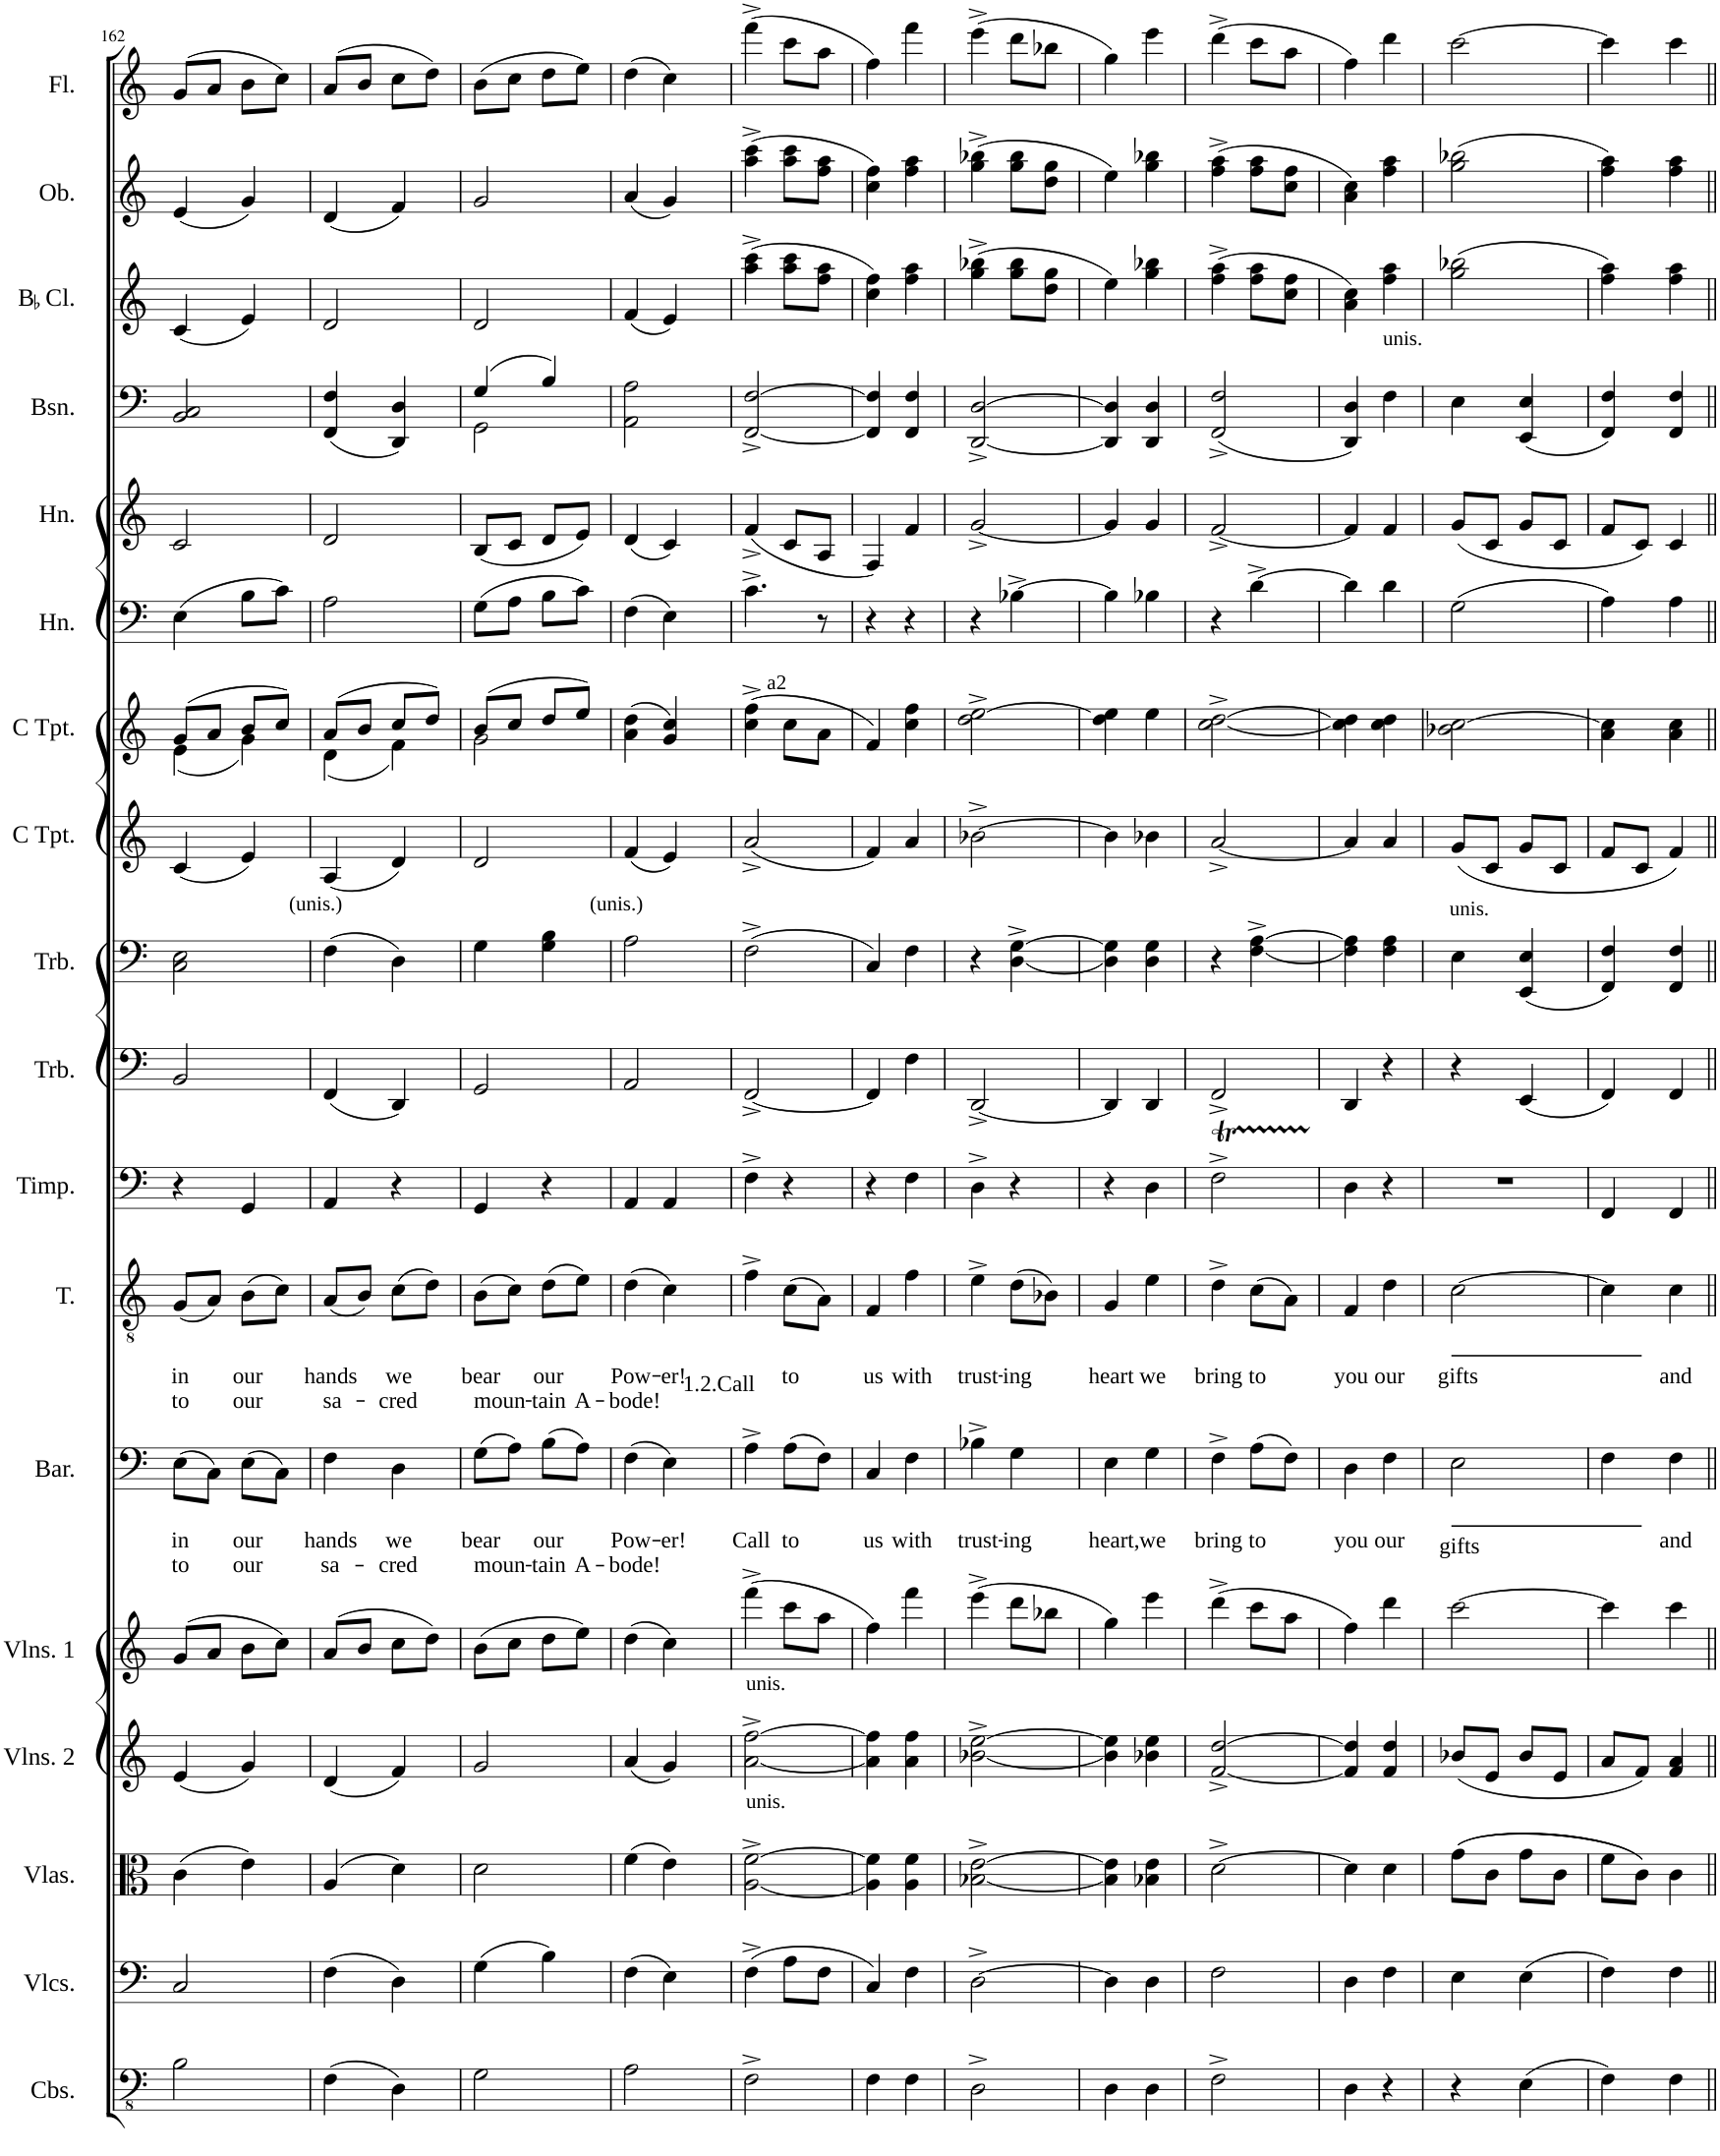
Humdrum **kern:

**kern	**kern	**kern	**kern	**kern	**kern	**text	**text	**kern	**text	**text	**kern	**kern	**kern	**kern	**kern	**kern	**kern	**kern	**kern	**kern	**kern
*part18	*part17	*part16	*part15	*part14	*part13	*part13	*part13	*part12	*part12	*part12	*part11	*part10	*part9	*part8	*part7	*part6	*part5	*part4	*part3	*part2	*part1
*staff18	*staff17	*staff16	*staff15	*staff14	*staff13	*staff13	*staff13	*staff12	*staff12	*staff12	*staff11	*staff10	*staff9	*staff8	*staff7	*staff6	*staff5	*staff4	*staff3	*staff2	*staff1
*I"Contrabasses	*I"Violoncellos	*I"Violas	*I"Violins 2	*I"Violins 1	*I"Baritone	*	*	*I"Tenor	*	*	*I"Timpani	*I"Trombone	*I"Trombone	*I"C Trumpet	*I"C Trumpet	*I"Horn	*I"Horn	*I"Bassoon	*I"BaccidentalFlat Clarinet	*I"Oboe	*I"Flute
*I'Cbs.	*I'Vlcs.	*I'Vlas.	*I'Vlns. 2	*I'Vlns. 1	*I'Bar.	*	*	*I'T.	*	*	*I'Timp.	*I'Trb.	*I'Trb.	*I'C Tpt.	*I'C Tpt.	*I'Hn.	*I'Hn.	*I'Bsn.	*I'BaccidentalFlat Cl.	*I'Ob.	*I'Fl.
!!LO:PB:g=z
*clefFv4	*clefF4	*clefC3	*clefG2	*clefG2	*clefF4	*	*	*clefGv2	*	*	*clefF4	*clefF4	*clefF4	*clefG2	*clefG2	*clefF4	*clefG2	*clefF4	*clefG2	*clefG2	*clefG2
*	*	*	*	*	*	*	*	*	*	*	*	*	*	*	*	*ITrd4c7	*ITrd4c7	*	*ITrd1c2	*	*
*k[]	*k[]	*k[]	*k[]	*k[]	*k[]	*	*	*k[]	*	*	*k[]	*k[]	*k[]	*k[]	*k[]	*k[]	*k[]	*k[]	*k[]	*k[]	*k[]
*M2/4	*M2/4	*M2/4	*M2/4	*M2/4	*M2/4	*	*	*M2/4	*	*	*M2/4	*M2/4	*M2/4	*M2/4	*M2/4	*M2/4	*M2/4	*M2/4	*M2/4	*M2/4	*M2/4
=162	=162	=162	=162	=162	=162	=162	=162	=162	=162	=162	=162	=162	=162	=162	=162	=162	=162	=162	=162	=162	=162
!	!	!	!	!	!	!LO:LY:b	!LO:LY:b	!	!LO:LY:b	!LO:LY:b	!	!	!	!	!	!	!	!	!	!	!
*	*	*	*	*	*	*	*	*	*	*	*	*	*	*	*^	*	*	*	*	*	*
2BB\	2C/	(4c\	(4e/	(8g/L	(8E\L	in	to	(8G/L	in	to	4r	2BB/	2C\ 2E\	(4c/	(8g/L	(4e\	(4E\	2c/	2BB/ 2C/	(4c/	(4e/	(8g/L
.	.	.	.	8a/J	8C\J)	.	.	8A/J)	.	.	.	.	.	.	8a/J	.	.	.	.	.	.	8a/J
!	!	!	!	!	!	!LO:LY:b	!LO:LY:b	!	!LO:LY:b	!LO:LY:b	!	!	!	!	!	!	!	!	!	!	!	!
.	.	4e\)	4g/)	8b\L	(8E\L	our	our	(8B\L	our	our	4GG/	.	.	4e/)	8b/L	4g\)	8B\L	.	.	4e/)	4g/)	8b\L
.	.	.	.	8cc\J)	8C\J)	.	.	8c\J)	.	.	.	.	.	.	8cc/J)	.	8c\J)	.	.	.	.	8cc\J)
=163	=163	=163	=163	=163	=163	=163	=163	=163	=163	=163	=163	=163	=163	=163	=163	=163	=163	=163	=163	=163	=163	=163
!	!	!	!	!	!	!	!	!	!	!	!	!	!LO:TX:a:t=(unis.)	!	!	!	!	!	!	!	!	!
!	!	!	!	!	!	!LO:LY:b	!LO:LY:b	!	!LO:LY:b	!LO:LY:b	!	!	!	!	!	!	!	!	!	!	!	!
(4FF\	(4F\	(4A/	(4d/	(8a/L	4F\	hands	sa-	(8A/L	hands	sa-	4AA/	(4FF/	(4F\	(4A/	(8a/L	(4d\	2A\	2d/	(4FF/ 4F/	2d/	(4d/	(8a/L
.	.	.	.	8b/J	.	.	.	8B/J)	.	.	.	.	.	.	8b/J	.	.	.	.	.	.	8b/J
!	!	!	!	!	!	!LO:LY:b	!LO:LY:b	!	!LO:LY:b	!LO:LY:b	!	!	!	!	!	!	!	!	!	!	!	!
4DD\)	4D\)	4d\)	4f/)	8cc\L	4D\	we	-cred	(8c\L	we	cred	4r	4DD/)	4D\)	4d/)	8cc/L	4f\)	.	.	4DD/ 4D/)	.	4f/)	8cc\L
.	.	.	.	8dd\J)	.	.	.	8d\J)	.	.	.	.	.	.	8dd/J)	.	.	.	.	.	.	8dd\J)
=164	=164	=164	=164	=164	=164	=164	=164	=164	=164	=164	=164	=164	=164	=164	=164	=164	=164	=164	=164	=164	=164	=164
!	!	!	!	!	!	!LO:LY:b	!LO:LY:b	!	!LO:LY:b	!LO:LY:b	!	!	!	!	!	!	!	!	!	!	!	!
*	*	*	*	*	*	*	*	*	*	*	*	*	*	*	*	*	*	*	*^	*	*	*
2GG\	(4G\	2d\	2g/	(8b\L	(8G\L	bear	moun-	(8B\L	bear	moun-	4GG/	2GG/	4G\	2d/	(8b/L	2g\	(8G\L	(8B/L	(4G/	2GG\	2d/	2g/	(8b\L
.	.	.	.	8cc\J	8A\J)	.	.	8c\J)	.	.	.	.	.	.	8cc/J	.	8A\J	8c/J	.	.	.	.	8cc\J
!	!	!	!	!	!	!LO:LY:b	!LO:LY:b	!	!LO:LY:b	!LO:LY:b	!	!	!	!	!	!	!	!	!	!	!	!	!
.	4B\)	.	.	8dd\L	(8B\L	our	tain	(8d\L	our	tain	4r	.	4G\ 4B\	.	8dd/L	.	8B\L	8d/L	4B/)	.	.	.	8dd\L
!	!	!	!	!	!	!	!LO:LY:b	!	!	!LO:LY:b	!	!	!	!	!	!	!	!	!	!	!	!	!
.	.	.	.	8ee\J)	8A\J)	.	A-	8e\J)	.	A-	.	.	.	.	8ee/J)	.	8c\J)	8e/J)	.	.	.	.	8ee\J)
*	*	*	*	*	*	*	*	*	*	*	*	*	*	*	*v	*v	*	*	*v	*v	*	*	*
=165	=165	=165	=165	=165	=165	=165	=165	=165	=165	=165	=165	=165	=165	=165	=165	=165	=165	=165	=165	=165	=165
!	!	!	!	!	!	!	!	!	!	!	!	!	!LO:TX:a:t=(unis.)	!	!	!	!	!	!	!	!
!	!	!	!	!	!	!LO:LY:b	!LO:LY:b	!	!LO:LY:b	!LO:LY:b	!	!	!	!	!	!	!	!	!	!	!
2AA\	(4F\	(4f\	(4a/	(4dd\	(4F\	Pow-	-bode!	(4d\	Pow-	-bode!	4AA/	2AA/	2A\	(4f/	(4a\ 4dd\	(4F\	(4d/	2AA\ 2A\	(4f/	(4a/	(4dd\
!	!	!	!	!	!	!LO:LY:b	!	!	!LO:LY:b	!	!	!	!	!	!	!	!	!	!	!	!
.	4E\)	4e\)	4g/)	4cc\)	4E\)	-er!	.	4c\)	-er!	.	4AA/	.	.	4e/)	4g/ 4cc/)	4E\)	4c/)	.	4e/)	4g/)	4cc\)
=166	=166	=166	=166	=166	=166	=166	=166	=166	=166	=166	=166	=166	=166	=166	=166	=166	=166	=166	=166	=166	=166
!	!	!	!LO:TX:a:t=unis.	!	!	!	!	!	!	!	!	!	!	!	!	!	!	!	!	!	!
!	!	!LO:TX:a:t=unis.	!	!	!	!	!	!	!	!	!	!	!	!	!	!	!	!	!	!	!
!	!	!	!	!	!	!LO:LY:b	!	!	!LO:LY:b	!	!	!	!	!	!	!	!	!	!	!	!
2FF^\	(4F^\	[2A\^ [2f\^	[2a\^ [2ff\^	(4fff^\	4A^\	Call	.	4f^\	1.2.Call	.	4F^\	[2FF^/	(2F^\	(2a^/	(4cc\^ 4ff\^	4.c^\	(4f^/	[2FF/^ [2F/^	(4aa\^ 4ccc\^	(4aa\^ 4ccc\^	(4fff^\
!	!	!	!	!	!	!	!	!	!	!	!	!	!	!	!LO:TX:a:t=a2	!	!	!	!	!	!
!	!	!	!	!	!	!LO:LY:b	!	!	!LO:LY:b	!	!	!	!	!	!	!	!	!	!	!	!
.	8A\L	.	.	8ccc\L	(8A\L	to	.	(8c\L	to	.	4r	.	.	.	8cc\L	.	8c/L	.	8aa\ 8ccc\L	8aa\ 8ccc\L	8ccc\L
.	8F\J	.	.	8aa\J	8F\J)	.	.	8A\J)	.	.	.	.	.	.	8a\J	8r	8A/J	.	8ff\ 8aa\J	8ff\ 8aa\J	8aa\J
=167	=167	=167	=167	=167	=167	=167	=167	=167	=167	=167	=167	=167	=167	=167	=167	=167	=167	=167	=167	=167	=167
!	!	!	!	!	!	!LO:LY:b	!	!	!LO:LY:b	!	!	!	!	!	!	!	!	!	!	!	!
4FF\	4C/)	4A\] 4f\]	4a\] 4ff\]	4ff\)	4C/	us	.	4F/	us	.	4r	4FF/]	4C/)	4f/)	4f/)	4r	4F/)	4FF/] 4F/]	4cc\ 4ff\)	4cc\ 4ff\)	4ff\)
!	!	!	!	!	!	!LO:LY:b	!	!	!LO:LY:b	!	!	!	!	!	!	!	!	!	!	!	!
4FF\	4F\	4A\ 4f\	4a\ 4ff\	4fff\	4F\	with	.	4f\	with	.	4F\	4F\	4F\	4a/	4cc\ 4ff\	4r	4f/	4FF/ 4F/	4ff\ 4aa\	4ff\ 4aa\	4fff\
=168	=168	=168	=168	=168	=168	=168	=168	=168	=168	=168	=168	=168	=168	=168	=168	=168	=168	=168	=168	=168	=168
!	!	!	!	!	!	!LO:LY:b	!	!	!LO:LY:b	!	!	!	!	!	!	!	!	!	!	!	!
2DD^\	[2D^\	[2B-X\^ [2e\^	[2b-X\^ [2ee\^	(4eee^\	4B-X^\	trust-	.	4e^\	trust-	.	4D^\	[2DD^/	4r	[2b-X^\	2dd\^ [2ee\^	4r	[2g^/	[2DD/^ [2D/^	(4gg\^ 4bb-X\^	(4gg\^ 4bb-X\^	(4eee^\
!	!	!	!	!	!	!LO:LY:b	!	!	!LO:LY:b	!	!	!	!	!	!	!	!	!	!	!	!
.	.	.	.	8ddd\L	4G\	-ing	.	(8d\L	-ing	.	4r	.	[4D\^ [4G\^	.	.	[4B-X^\	.	.	8gg\ 8bb-\L	8gg\ 8bb-\L	8ddd\L
.	.	.	.	8bb-X\J	.	.	.	8B-X\J)	.	.	.	.	.	.	.	.	.	.	8dd\ 8gg\J	8dd\ 8gg\J	8bb-X\J
=169	=169	=169	=169	=169	=169	=169	=169	=169	=169	=169	=169	=169	=169	=169	=169	=169	=169	=169	=169	=169	=169
!	!	!	!	!	!	!LO:LY:b	!	!	!LO:LY:b	!	!	!	!	!	!	!	!	!	!	!	!
4DD\	4D\]	4B-\] 4e\]	4b-\] 4ee\]	4gg\)	4E\	heart,	.	4G/	heart	.	4r	4DD/]	4D\] 4G\]	4b-\]	4dd\ 4ee\]	4B-\]	4g/]	4DD/] 4D/]	4ee\)	4ee\)	4gg\)
!	!	!	!	!	!	!LO:LY:b	!	!	!LO:LY:b	!	!	!	!	!	!	!	!	!	!	!	!
4DD\	4D\	4B-X\ 4e\	4b-X\ 4ee\	4eee\	4G\	we	.	4e\	we	.	4D\	4DD/	4D\ 4G\	4b-X\	4ee\	4B-X\	4g/	4DD/ 4D/	4gg\ 4bb-X\	4gg\ 4bb-X\	4eee\
=170	=170	=170	=170	=170	=170	=170	=170	=170	=170	=170	=170	=170	=170	=170	=170	=170	=170	=170	=170	=170	=170
!	!	!	!	!	!	!LO:LY:b	!	!	!LO:LY:b	!	!	!	!	!	!	!	!	!	!	!	!
2FF^\	2F\	[2d^\	[2f/^ [2dd/^	(4ddd^\	4F^\	bring	.	4d^\	bring	.	2FT^\	2FF^/	4r	[2a^/	[2cc\^ [2dd\^	4r	[2f^/	(2FF/^ 2F/^	(4ff\^ 4aa\^	(4ff\^ 4aa\^	(4ddd^\
!	!	!	!	!	!	!LO:LY:b	!	!	!LO:LY:b	!	!	!	!	!	!	!	!	!	!	!	!
.	.	.	.	8ccc\L	(8A\L	to	.	(8c\L	to	.	.	.	[4F\^ [4A\^	.	.	[4d^\	.	.	8ff\ 8aa\L	8ff\ 8aa\L	8ccc\L
.	.	.	.	8aa\J	8F\J)	.	.	8A\J)	.	.	.	.	.	.	.	.	.	.	8cc\ 8ff\J	8cc\ 8ff\J	8aa\J
=171	=171	=171	=171	=171	=171	=171	=171	=171	=171	=171	=171	=171	=171	=171	=171	=171	=171	=171	=171	=171	=171
!	!	!	!	!	!	!LO:LY:b	!	!	!LO:LY:b	!	!	!	!	!	!	!	!	!	!	!	!
4DD\	4D\	4d\]	4f/] 4dd/]	4ff\)	4D\	you	.	4F/	you	.	4D\	4DD/	4F\] 4A\]	4a/]	4cc\] 4dd\]	4d\]	4f/]	4DD/ 4D/)	4a\ 4cc\)	4a\ 4cc\)	4ff\)
!	!	!	!	!	!	!	!	!	!	!	!	!	!	!	!	!	!	!LO:TX:a:t=unis.	!	!	!
!	!	!	!	!	!	!LO:LY:b	!	!	!LO:LY:b	!	!	!	!	!	!	!	!	!	!	!	!
4r	4F\	4d\	4f/ 4dd/	4ddd\	4F\	our	.	4d\	our	.	4r	4r	4F\ 4A\	4a/	4cc\ 4dd\	4d\	4f/	4F\	4ff\ 4aa\	4ff\ 4aa\	4ddd\
=172	=172	=172	=172	=172	=172	=172	=172	=172	=172	=172	=172	=172	=172	=172	=172	=172	=172	=172	=172	=172	=172
!	!	!	!	!	!	!	!	!	!	!	!	!	!LO:TX:a:t=unis.	!	!	!	!	!	!	!	!
!	!	!	!	!	!	!LO:LY:b	!	!	!LO:LY:b	!	!	!	!	!	!	!	!	!	!	!	!
4r	4E\	((8g\L	(8b-X/L	[2ccc\	2E\	gifts	.	[2c\	gifts	.	2r	4r	4E\	(8g/L	2b-X\ [2cc\	(2G\	(8g/L	4E\	(2gg\ 2bb-X\	(2gg\ 2bb-X\	[2ccc\
.	.	8c\J	8e/J	.	.	.	.	.	.	.	.	.	.	8c/J	.	.	8c/J	.	.	.	.
(4EE\	(4E\	8g\L	8b-/L	.	.	.	.	.	.	.	.	(4EE/	(4EE/ 4E/	8g/L	.	.	8g/L	(4EE/ 4E/	.	.	.
.	.	8c\J	8e/J	.	.	.	.	.	.	.	.	.	.	8c/J	.	.	8c/J	.	.	.	.
=173	=173	=173	=173	=173	=173	=173	=173	=173	=173	=173	=173	=173	=173	=173	=173	=173	=173	=173	=173	=173	=173
4FF\)	4F\)	8f\L	8a/L	4ccc\]	4F\	.	.	4c\]	.	.	4FF/	4FF/)	4FF/ 4F/)	8f/L	4a\ 4cc\]	4A\)	8f/L	4FF/ 4F/)	4ff\ 4aa\)	4ff\ 4aa\)	4ccc\]
.	.	8c\J))	8f/J)	.	.	.	.	.	.	.	.	.	.	8c/J	.	.	8c/J)	.	.	.	.
!	!	!	!	!	!	!LO:LY:b	!	!	!LO:LY:b	!	!	!	!	!	!	!	!	!	!	!	!
4FF\	4F\	4c\	4f/ 4a/	4ccc\	4F\	and	.	4c\	and	.	4FF/	4FF/	4FF/ 4F/	4f/)	4a\ 4cc\	4A\	4c/	4FF/ 4F/	4ff\ 4aa\	4ff\ 4aa\	4ccc\
=||	=||	=||	=||	=||	=||	=||	=||	=||	=||	=||	=||	=||	=||	=||	=||	=||	=||	=||	=||	=||	=||
*-	*-	*-	*-	*-	*-	*-	*-	*-	*-	*-	*-	*-	*-	*-	*-	*-	*-	*-	*-	*-	*-
